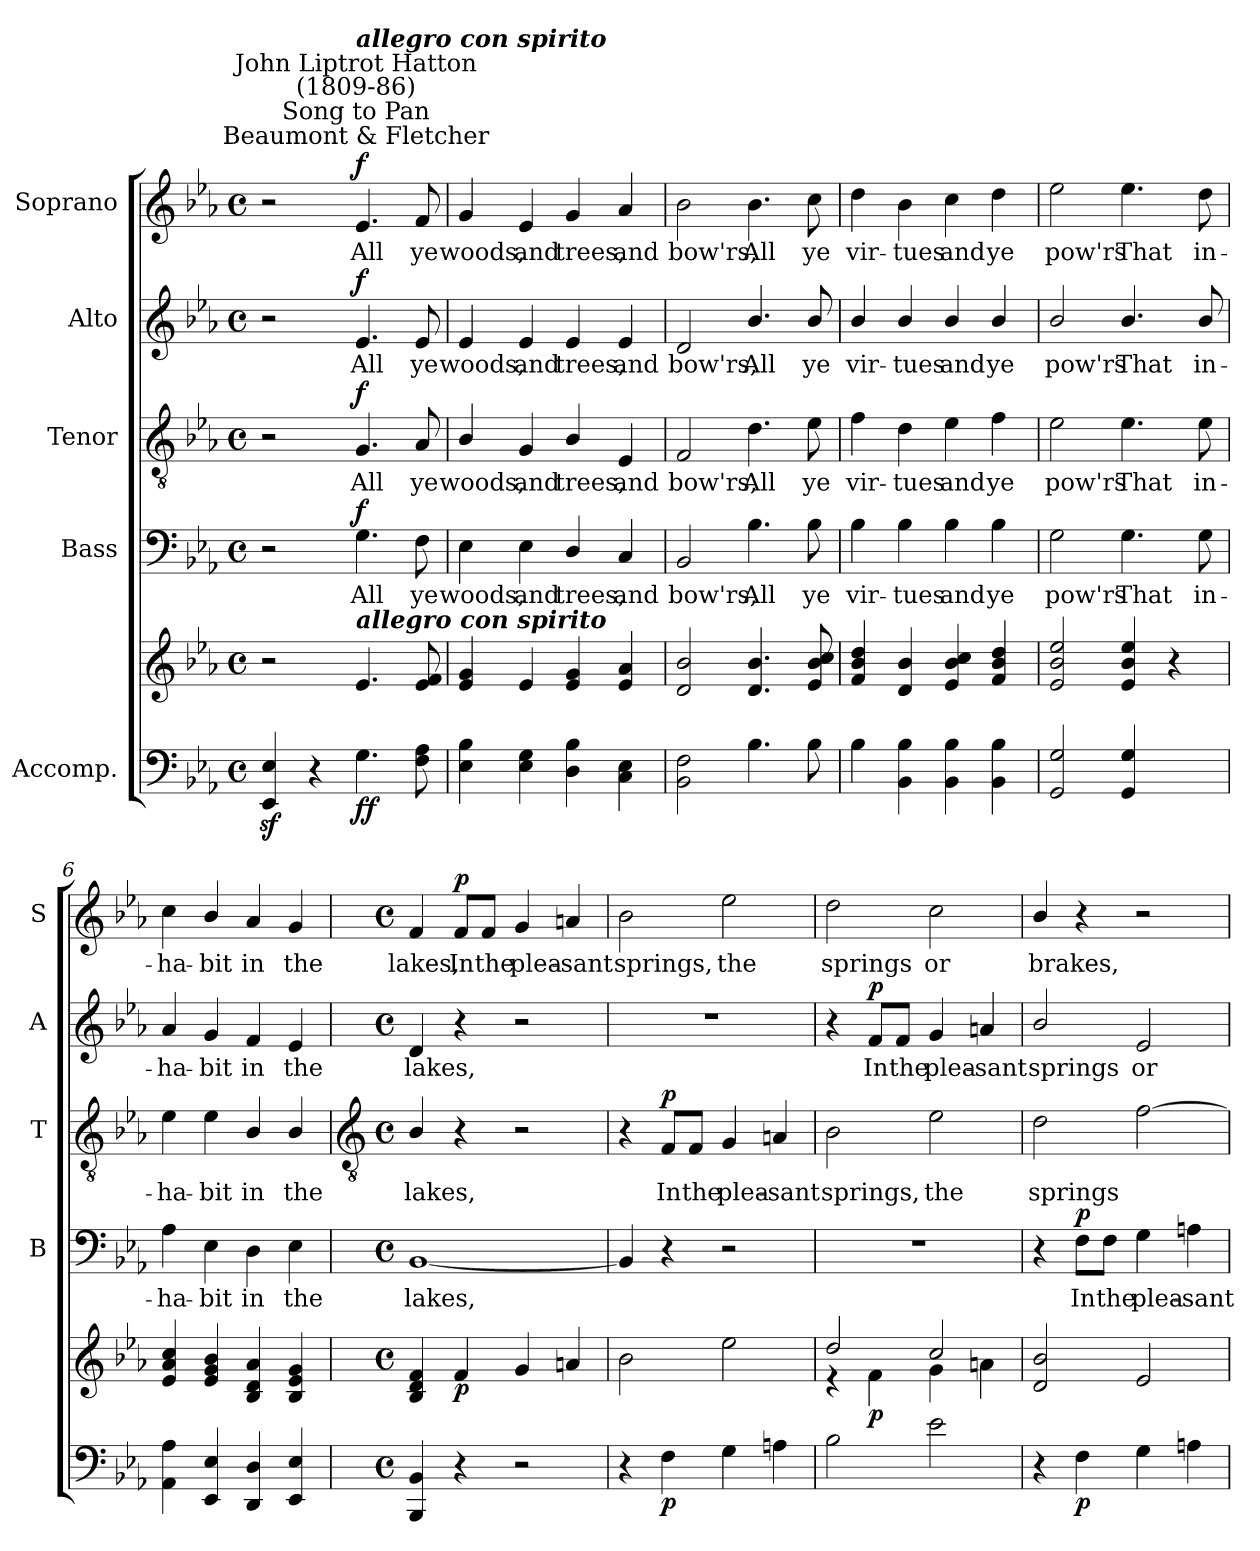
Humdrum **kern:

**kern	**kern	**dynam	**kern	**text	**dynam	**kern	**text	**dynam	**kern	**text	**dynam	**kern	**text	**dynam
*part5	*part5	*part5	*part4	*part4	*part4	*part3	*part3	*part3	*part2	*part2	*part2	*part1	*part1	*part1
*staff6	*staff5	*staff5/6	*staff4	*staff4	*staff4	*staff3	*staff3	*staff3	*staff2	*staff2	*staff2	*staff1	*staff1	*staff1
*I"Accomp.	*	*	*I"Bass	*	*	*I"Tenor	*	*	*I"Alto	*	*	*I"Soprano	*	*
*	*	*	*I'B	*	*	*I'T	*	*	*I'A	*	*	*I'S	*	*
*clefF4	*clefG2	*	*clefF4	*	*	*clefGv2	*	*	*clefG2	*	*	*clefG2	*	*
*k[b-e-a-]	*k[b-e-a-]	*	*k[b-e-a-]	*	*	*k[b-e-a-]	*	*	*k[b-e-a-]	*	*	*k[b-e-a-]	*	*
*E-:	*E-:	*	*E-:	*	*	*E-:	*	*	*E-:	*	*	*E-:	*	*
*M4/4	*M4/4	*	*M4/4	*	*	*M4/4	*	*	*M4/4	*	*	*M4/4	*	*
*met(c)	*met(c)	*	*met(c)	*	*	*met(c)	*	*	*met(c)	*	*	*met(c)	*	*
=1	=1	=1	=1	=1	=1	=1	=1	=1	=1	=1	=1	=1	=1	=1
4EE-z> 4E-z>	2r	.	2r	.	.	2r	.	.	2r	.	.	2r	.	.
4r	.	.	.	.	.	.	.	.	.	.	.	.	.	.
*	*MM168	*	*	*	*	*	*	*	*	*	*	*MM168	*	*
!	!	!	!	!	!	!	!	!	!	!	!	!LO:TX:a:cj:t=Beaumont & Fletcher	!	!
!	!	!	!	!	!	!	!	!	!	!	!	!LO:TX:a:cj:t=Song to Pan	!	!
!	!	!	!	!	!	!	!	!	!	!	!	!LO:TX:a:cj:t=John Liptrot Hatton\n(1809-86)	!	!
!	!	!	!	!	!	!	!	!	!	!	!	!LO:TX:a:Bi:t=allegro con spirito	!	!
!	!LO:TX:a:Bi:t=allegro con spirito	!	!	!	!	!	!	!	!	!	!	!	!	!
!	!	!LO:DY:b=2	!	!LO:LY:b	!	!	!LO:LY:b	!	!	!LO:LY:b	!	!	!LO:LY:b	!
!	!	!LO:DY:n=1:b	!	!	!LO:DY:b	!	!	!LO:DY:b	!	!	!LO:DY:b	!	!	!LO:DY:b
4.G	4.e-	f f	4.G	All	f	4.G	All	f	4.e-	All	f	4.e-	All	f
!	!	!	!	!LO:LY:b	!	!	!LO:LY:b	!	!	!LO:LY:b	!	!	!LO:LY:b	!
8F 8A-	8e- 8f	.	8F	ye	.	8A-	ye	.	8e-	ye	.	8f	ye	.
=2	=2	=2	=2	=2	=2	=2	=2	=2	=2	=2	=2	=2	=2	=2
!	!	!	!	!LO:LY:b	!	!	!LO:LY:b	!	!	!LO:LY:b	!	!	!LO:LY:b	!
4E- 4B-	4e- 4g	.	4E-	woods,	.	4B-/	woods,	.	4e-	woods,	.	4g	woods,	.
!	!	!	!	!LO:LY:b	!	!	!LO:LY:b	!	!	!LO:LY:b	!	!	!LO:LY:b	!
4E- 4G	4e-	.	4E-	and	.	4G	and	.	4e-	and	.	4e-	and	.
!	!	!	!	!LO:LY:b	!	!	!LO:LY:b	!	!	!LO:LY:b	!	!	!LO:LY:b	!
4D\ 4B-\	4e- 4g	.	4D/	trees,	.	4B-/	trees,	.	4e-	trees,	.	4g	trees,	.
!	!	!	!	!LO:LY:b	!	!	!LO:LY:b	!	!	!LO:LY:b	!	!	!LO:LY:b	!
4C 4E-	4e- 4a-	.	4C	and	.	4E-	and	.	4e-	and	.	4a-	and	.
=3	=3	=3	=3	=3	=3	=3	=3	=3	=3	=3	=3	=3	=3	=3
!	!	!	!	!LO:LY:b	!	!	!LO:LY:b	!	!	!LO:LY:b	!	!	!LO:LY:b	!
2BB- 2F	2d 2b-	.	2BB-	bow'rs,	.	2F	bow'rs,	.	2d	bow'rs,	.	2b-	bow'rs,	.
!	!	!	!	!LO:LY:b	!	!	!LO:LY:b	!	!	!LO:LY:b	!	!	!LO:LY:b	!
4.B-	4.d 4.b-	.	4.B-	All	.	4.d	All	.	4.b-/	All	.	4.b-	All	.
!	!	!	!	!LO:LY:b	!	!	!LO:LY:b	!	!	!LO:LY:b	!	!	!LO:LY:b	!
8B-	8e- 8b- 8cc	.	8B-	ye	.	8e-	ye	.	8b-/	ye	.	8cc	ye	.
=4	=4	=4	=4	=4	=4	=4	=4	=4	=4	=4	=4	=4	=4	=4
!	!	!	!	!LO:LY:b	!	!	!LO:LY:b	!	!	!LO:LY:b	!	!	!LO:LY:b	!
4B-	4f 4b- 4dd	.	4B-	vir-	.	4f	vir-	.	4b-/	vir-	.	4dd	vir-	.
!	!	!	!	!LO:LY:b	!	!	!LO:LY:b	!	!	!LO:LY:b	!	!	!LO:LY:b	!
4BB- 4B-	4d 4b-	.	4B-	-tues	.	4d	-tues	.	4b-/	-tues	.	4b-	-tues	.
!	!	!	!	!LO:LY:b	!	!	!LO:LY:b	!	!	!LO:LY:b	!	!	!LO:LY:b	!
4BB- 4B-	4e- 4b- 4cc	.	4B-	and	.	4e-	and	.	4b-/	and	.	4cc	and	.
!	!	!	!	!LO:LY:b	!	!	!LO:LY:b	!	!	!LO:LY:b	!	!	!LO:LY:b	!
4BB- 4B-	4f 4b- 4dd	.	4B-	ye	.	4f	ye	.	4b-/	ye	.	4dd	ye	.
=5	=5	=5	=5	=5	=5	=5	=5	=5	=5	=5	=5	=5	=5	=5
!	!	!	!	!LO:LY:b	!	!	!LO:LY:b	!	!	!LO:LY:b	!	!	!LO:LY:b	!
2GG 2G	2e- 2b- 2ee-	.	2G	pow'rs	.	2e-	pow'rs	.	2b-/	pow'rs	.	2ee-	pow'rs	.
!	!	!	!	!LO:LY:b	!	!	!LO:LY:b	!	!	!LO:LY:b	!	!	!LO:LY:b	!
4GG 4G	4e- 4b- 4ee-	.	4.G	That	.	4.e-	That	.	4.b-/	That	.	4.ee-	That	.
4ryy	4r	.	.	.	.	.	.	.	.	.	.	.	.	.
!	!	!	!	!LO:LY:b	!	!	!LO:LY:b	!	!	!LO:LY:b	!	!	!LO:LY:b	!
.	.	.	8G	in-	.	8e-	in-	.	8b-/	in-	.	8dd	in-	.
=6	=6	=6	=6	=6	=6	=6	=6	=6	=6	=6	=6	=6	=6	=6
!	!	!	!	!LO:LY:b	!	!	!LO:LY:b	!	!	!LO:LY:b	!	!	!LO:LY:b	!
4AA- 4A-	4e- 4a- 4cc	.	4A-	-ha-	.	4e-	-ha-	.	4a-	-ha-	.	4cc	-ha-	.
!	!	!	!	!LO:LY:b	!	!	!LO:LY:b	!	!	!LO:LY:b	!	!	!LO:LY:b	!
4EE- 4E-	4e-/ 4g/ 4b-/	.	4E-	-bit	.	4e-	-bit	.	4g	-bit	.	4b-/	-bit	.
!	!	!	!	!LO:LY:b	!	!	!LO:LY:b	!	!	!LO:LY:b	!	!	!LO:LY:b	!
4DD 4D	4B- 4d 4a-	.	4D	in	.	4B-/	in	.	4f	in	.	4a-	in	.
!	!	!	!	!LO:LY:b	!	!	!LO:LY:b	!	!	!LO:LY:b	!	!	!LO:LY:b	!
4EE- 4E-	4B- 4e- 4g	.	4E-	the	.	4B-/	the	.	4e-	the	.	4g	the	.
!!LO:LB:g=z
=7	=7	=7	=7	=7	=7	=7	=7	=7	=7	=7	=7	=7	=7	=7
*	*	*	*	*	*	*clefGv2	*	*	*	*	*	*	*	*
*M4/4	*M4/4	*	*M4/4	*	*	*M4/4	*	*	*M4/4	*	*	*M4/4	*	*
*met(c)	*met(c)	*	*met(c)	*	*	*met(c)	*	*	*met(c)	*	*	*met(c)	*	*
*	*^	*	*	*	*	*	*	*	*	*	*	*	*	*
!	!	!	!	!	!LO:LY:b	!	!	!LO:LY:b	!	!	!LO:LY:b	!	!	!LO:LY:b	!
4BBB- 4BB-	4B-/ 4d/ 4f/	1ryy	.	[1BB-	lakes,	.	4B-/	lakes,	.	4d	lakes,	.	4f	lakes,	.
!	!	!	!LO:DY:b	!	!	!	!	!	!	!	!	!	!	!LO:LY:b	!LO:DY:b
4r	4f/	.	p	.	.	.	4r	.	.	4r	.	.	8f/L	In	p
!	!	!	!	!	!	!	!	!	!	!	!	!	!	!LO:LY:b	!
.	.	.	.	.	.	.	.	.	.	.	.	.	8f/J	the	.
!	!	!	!	!	!	!	!	!	!	!	!	!	!	!LO:LY:b	!
2r	4g/	.	.	.	.	.	2r	.	.	2r	.	.	4g	plea-	.
!	!	!	!	!	!	!	!	!	!	!	!	!	!	!LO:LY:b	!
.	4an/	.	.	.	.	.	.	.	.	.	.	.	4an	-sant	.
=8	=8	=8	=8	=8	=8	=8	=8	=8	=8	=8	=8	=8	=8	=8	=8
!	!	!	!	!	!	!	!	!	!	!	!	!	!	!LO:LY:b	!
4r	2b-\	1ryy	.	4BB-]	.	.	4r	.	.	1r	.	.	2b-	springs,	.
!	!	!	!LO:DY:b=2	!	!	!	!	!LO:LY:b	!LO:DY:b	!	!	!	!	!	!
4F	.	.	p	4r	.	.	8F/L	In	p	.	.	.	.	.	.
!	!	!	!	!	!	!	!	!LO:LY:b	!	!	!	!	!	!	!
.	.	.	.	.	.	.	8F/J	the	.	.	.	.	.	.	.
!	!	!	!	!	!	!	!	!LO:LY:b	!	!	!	!	!	!LO:LY:b	!
4G	2ee-\	.	.	2r	.	.	4G	plea-	.	.	.	.	2ee-	the	.
!	!	!	!	!	!	!	!	!LO:LY:b	!	!	!	!	!	!	!
4An	.	.	.	.	.	.	4An	-sant	.	.	.	.	.	.	.
=9	=9	=9	=9	=9	=9	=9	=9	=9	=9	=9	=9	=9	=9	=9	=9
!	!	!	!	!	!	!	!	!LO:LY:b	!	!	!	!	!	!LO:LY:b	!
2B-\	2dd/	4r	.	1r	.	.	2B-	springs,	.	4r	.	.	2dd	springs	.
!	!	!	!LO:DY:b	!	!	!	!	!	!	!	!LO:LY:b	!LO:DY:b	!	!	!
.	.	4f\	p	.	.	.	.	.	.	8f/L	In	p	.	.	.
!	!	!	!	!	!	!	!	!	!	!	!LO:LY:b	!	!	!	!
.	.	.	.	.	.	.	.	.	.	8f/J	the	.	.	.	.
!	!	!	!	!	!	!	!	!LO:LY:b	!	!	!LO:LY:b	!	!	!LO:LY:b	!
2e-\	2cc/	4g\	.	.	.	.	2e-	the	.	4g	plea-	.	2cc	or	.
!	!	!	!	!	!	!	!	!	!	!	!LO:LY:b	!	!	!	!
.	.	4an\	.	.	.	.	.	.	.	4an	-sant	.	.	.	.
=10	=10	=10	=10	=10	=10	=10	=10	=10	=10	=10	=10	=10	=10	=10	=10
!	!	!	!	!	!	!	!	!LO:LY:b	!	!	!LO:LY:b	!	!	!LO:LY:b	!
4r	2d/ 2b-/	1ryy	.	4r	.	.	2d	springs	.	2b-/	springs	.	4b-/	brakes,	.
!	!	!	!LO:DY:b=2	!	!LO:LY:b	!LO:DY:b	!	!	!	!	!	!	!	!	!
4F	.	.	p	8F\L	In	p	.	.	.	.	.	.	4r	.	.
!	!	!	!	!	!LO:LY:b	!	!	!	!	!	!	!	!	!	!
.	.	.	.	8F\J	the	.	.	.	.	.	.	.	.	.	.
!	!	!	!	!	!LO:LY:b	!	!	!	!	!	!LO:LY:b	!	!	!	!
4G	2e-/	.	.	4G	plea-	.	[2f	.	.	2e-	or	.	2r	.	.
!	!	!	!	!	!LO:LY:b	!	!	!	!	!	!	!	!	!	!
4An	.	.	.	4An	-sant	.	.	.	.	.	.	.	.	.	.
*	*v	*v	*	*	*	*	*	*	*	*	*	*	*	*	*
=	=	=	=	=	=	=	=	=	=	=	=	=	=	=
*-	*-	*-	*-	*-	*-	*-	*-	*-	*-	*-	*-	*-	*-	*-
